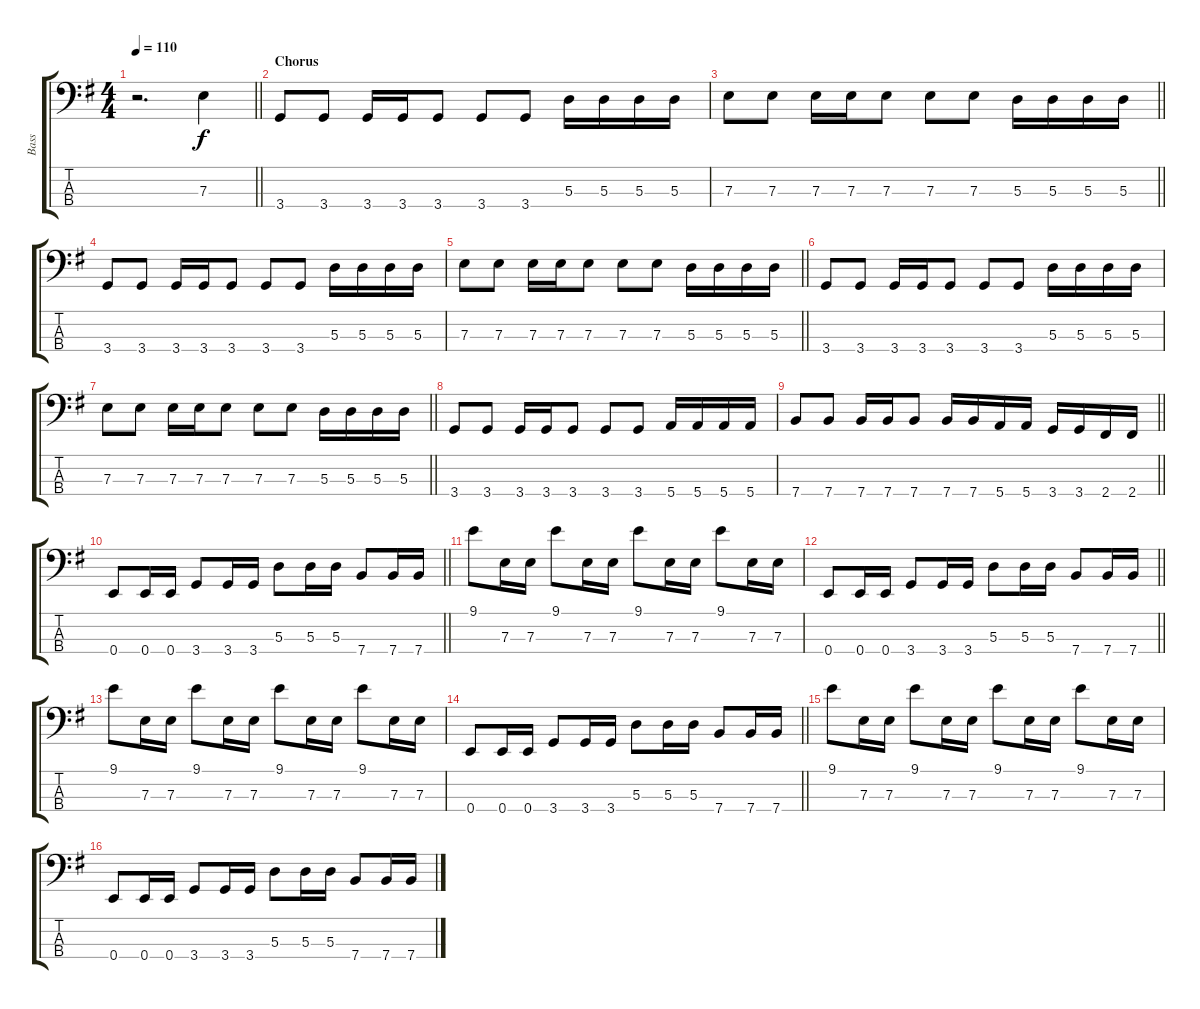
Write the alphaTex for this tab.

\track ("Bass" "Bass") {instrument electricbassfinger}
\staff {score tabs}
\tuning (G2 D2 A1 E1) {hide}
\ts (4 4)
\tempo 110
\clef f4
\barLineRight lightlight
\ks g
r.2{d dy f} 7.3.4 |
\section ("" "Chorus")
3.4.8 3.4.8 3.4.16 3.4.16 3.4.8 3.4.8 3.4.8 5.3.16 5.3.16 5.3.16 5.3.16 |
\barLineRight lightlight
7.3.8 7.3.8 7.3.16 7.3.16 7.3.8 7.3.8 7.3.8 5.3.16 5.3.16 5.3.16 5.3.16 |
3.4.8 3.4.8 3.4.16 3.4.16 3.4.8 3.4.8 3.4.8 5.3.16 5.3.16 5.3.16 5.3.16 |
\barLineRight lightlight
7.3.8 7.3.8 7.3.16 7.3.16 7.3.8 7.3.8 7.3.8 5.3.16 5.3.16 5.3.16 5.3.16 |
3.4.8 3.4.8 3.4.16 3.4.16 3.4.8 3.4.8 3.4.8 5.3.16 5.3.16 5.3.16 5.3.16 |
\barLineRight lightlight
7.3.8 7.3.8 7.3.16 7.3.16 7.3.8 7.3.8 7.3.8 5.3.16 5.3.16 5.3.16 5.3.16 |
3.4.8 3.4.8 3.4.16 3.4.16 3.4.8 3.4.8 3.4.8 5.4.16 5.4.16 5.4.16 5.4.16 |
\barLineRight lightlight
7.4.8 7.4.8 7.4.16 7.4.16 7.4.8 7.4.16 7.4.16 5.4.16 5.4.16 3.4.16 3.4.16 2.4.16 2.4.16 |
\barLineRight lightlight
0.4.8 0.4.16 0.4.16 3.4.8 3.4.16 3.4.16 5.3.8 5.3.16 5.3.16 7.4.8 7.4.16 7.4.16 |
9.1.8 7.3.16 7.3.16 9.1.8 7.3.16 7.3.16 9.1.8 7.3.16 7.3.16 9.1.8 7.3.16 7.3.16 |
\barLineRight lightlight
0.4.8 0.4.16 0.4.16 3.4.8 3.4.16 3.4.16 5.3.8 5.3.16 5.3.16 7.4.8 7.4.16 7.4.16 |
9.1.8 7.3.16 7.3.16 9.1.8 7.3.16 7.3.16 9.1.8 7.3.16 7.3.16 9.1.8 7.3.16 7.3.16 |
\barLineRight lightlight
0.4.8 0.4.16 0.4.16 3.4.8 3.4.16 3.4.16 5.3.8 5.3.16 5.3.16 7.4.8 7.4.16 7.4.16 |
9.1.8 7.3.16 7.3.16 9.1.8 7.3.16 7.3.16 9.1.8 7.3.16 7.3.16 9.1.8 7.3.16 7.3.16 |
0.4.8 0.4.16 0.4.16 3.4.8 3.4.16 3.4.16 5.3.8 5.3.16 5.3.16 7.4.8 7.4.16 7.4.16
